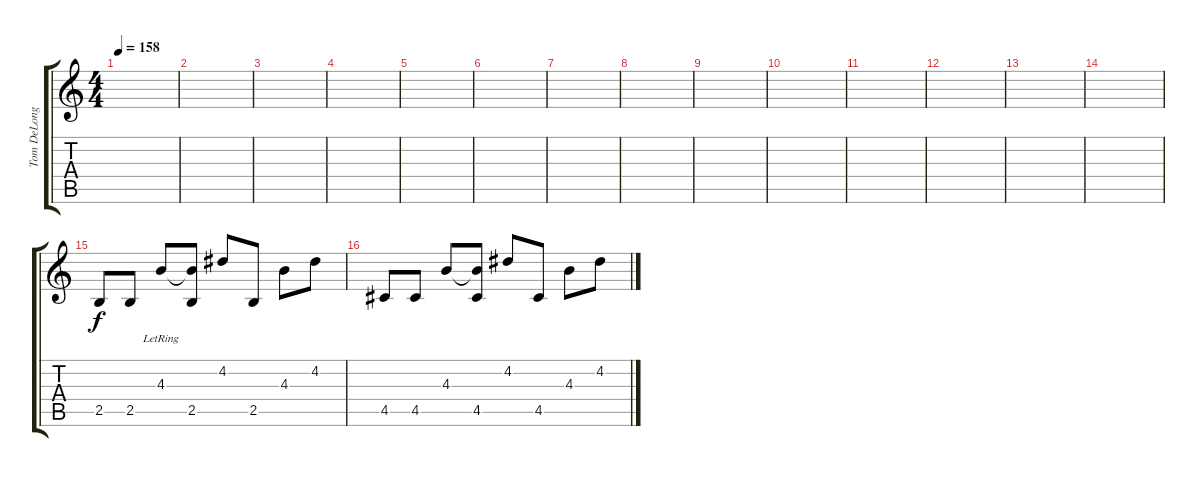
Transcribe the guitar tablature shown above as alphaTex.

\track ("Tom DeLonge - Clean Guitar" "Tom DeLong") {instrument electricguitarclean}
\staff {score tabs}
\tuning (E4 B3 G3 D3 A2 E2) {hide}
\ts (4 4)
\tempo 158
\clef g2
\ks c
|
|
|
|
|
|
|
|
|
|
|
|
|
|
2.5.8 2.5.8 4.3{lr}.8 (4.3{t} 2.5).8 4.2.8 2.5.8 4.3.8 4.2.8 |
4.5.8 4.5.8 4.3.8 (4.3{t} 4.5).8 4.2.8 4.5.8 4.3.8 4.2.8
